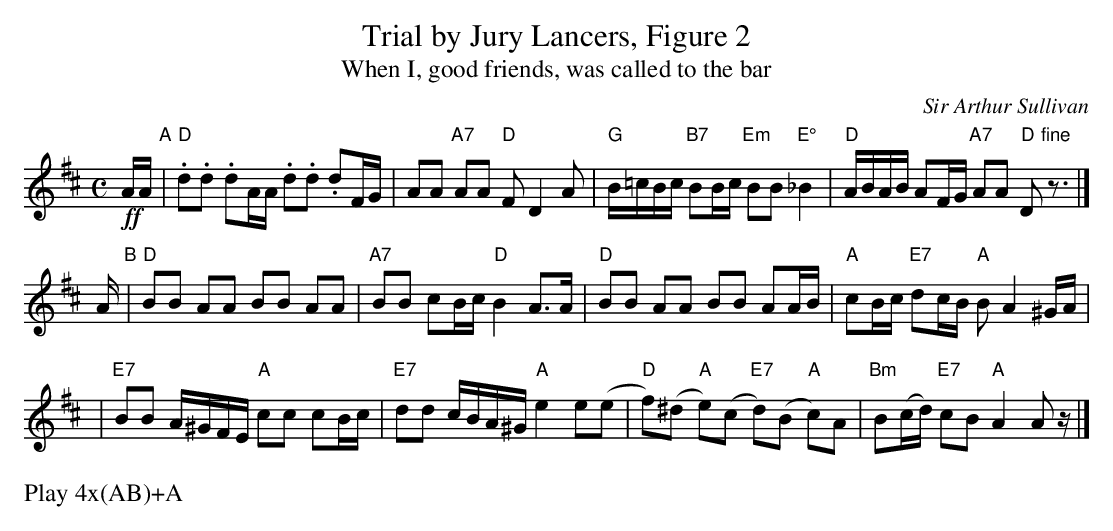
X:1
T: Trial by Jury Lancers, Figure 2
T: When I, good friends, was called to the bar
C: Sir Arthur Sullivan
M: C
L: 1/16
K: D
!ff!AA "A"\
| "D".d2.d2 .d2AA .d2.d2 .d2FG \
| A2A2 "A7"A2A2 "D"F2 D4 A2 \
| "G"B=cBc "B7"B2Bc "Em"B2B2 "E°"_B4 \
| "D"ABAB A2FG "A7"A2kA2 "D"kD2"fine"z3 |]
A"B"\
| "D"B2B2 A2A2 B2B2 A2A2 \
| "A7"B2B2 c2Bc "D"B4 A3A \
| "D"B2B2 A2A2 B2B2 A2AB \
| "A"c2Bc "E7"d2cB "A"B2 A4 ^GA |
| "E7"B2B2 A^GFE "A"c2c2 c2Bc \
| "E7"d2d2 cBA^G "A"e4 e2(e2 \
| "D"f2)(^d2 "A"e2)(c2 "E7"d2)(B2 "A"c2)A2 \
| "Bm"B2(cd) "E7"c2B2 "A"A4 A2 z |]
